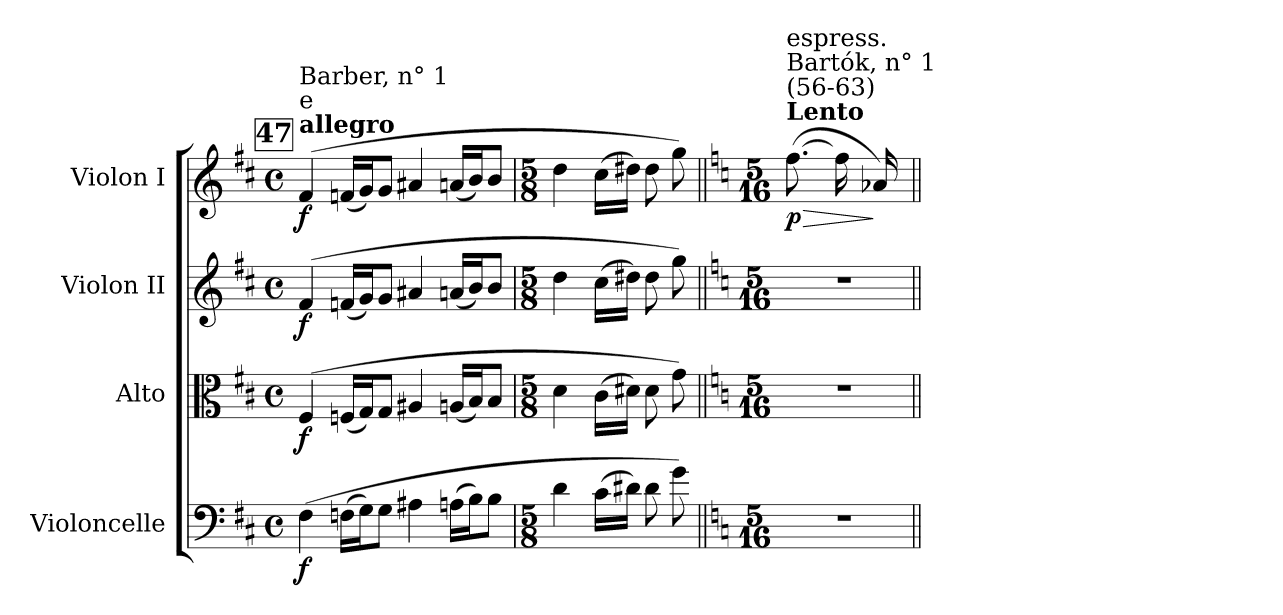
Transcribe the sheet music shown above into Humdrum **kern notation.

**kern	**dynam	**kern	**dynam	**kern	**dynam	**kern	**dynam
*part4	*part4	*part3	*part3	*part2	*part2	*part1	*part1
*staff4	*staff4	*staff3	*staff3	*staff2	*staff2	*staff1	*staff1
*I"Violoncelle	*	*I"Alto	*	*I"Violon II	*	*I"Violon I	*
*I'Vc.	*	*I'Alt.	*	*I'Vln. II	*	*I'Vln. I	*
!!LO:PB:g=z
*clefF4	*	*clefC3	*	*clefG2	*	*clefG2	*
*k[f#c#]	*	*k[f#c#]	*	*k[f#c#]	*	*k[f#c#]	*
*D:	*	*D:	*	*D:	*	*D:	*
*M4/4	*	*M4/4	*	*M4/4	*	*M4/4	*
*met(c)	*	*met(c)	*	*met(c)	*	*met(c)	*
*MM126	*	*MM126	*	*MM126	*	*MM126	*
!!LO:REH:place=s1:a:t=47
=93	=93	=93	=93	=93	=93	=93	=93
!	!	!	!	!	!	!LO:TX:a:B:t=allegro	!
!	!	!	!	!	!	!LO:TX:a:t=e	!
!	!	!	!	!	!	!LO:TX:a:t=Barber, n° 1	!
!	!LO:DY:b	!	!LO:DY:b	!	!LO:DY:b	!	!LO:DY:b
(4F#\	f	(4F#/	f	(4f#/	f	(4f#/	f
(16Fn\LL	.	(16Fn/LL	.	(16fn/LL	.	(16fn/LL	.
16G\J)	.	16G/J)	.	16g/J)	.	16g/J)	.
8G\J	.	8G/J	.	8g/J	.	8g/J	.
4A#X\	.	4A#X/	.	4a#X/	.	4a#X/	.
(16An\LL	.	(16An/LL	.	(16an/LL	.	(16an/LL	.
16B\J)	.	16B/J)	.	16b/J)	.	16b/J)	.
8B\J	.	8B/J	.	8b/J	.	8b/J	.
=94	=94	=94	=94	=94	=94	=94	=94
*M5/8	*	*M5/8	*	*M5/8	*	*M5/8	*
4d\	.	4d\	.	4dd\	.	4dd\	.
(16c#\LL	.	(16c#\LL	.	(16cc#\LL	.	(16cc#\LL	.
16d#X\JJ)	.	16d#X\JJ)	.	16dd#X\JJ)	.	16dd#X\JJ)	.
8d#\	.	8d#\	.	8dd#\	.	8dd#\	.
8g\)	.	8g\)	.	8gg\)	.	8gg\)	.
=95||	=95||	=95||	=95||	=95||	=95||	=95||	=95||
!!LO:REH:place=s1:a:t=48
*k[]	*	*k[]	*	*k[]	*	*k[]	*
*C:	*	*C:	*	*C:	*	*C:	*
*M5/16	*	*M5/16	*	*M5/16	*	*M5/16	*
*	*	*	*	*	*	*MM30	*
!	!	!	!	!	!	!LO:TX:a:B:t=Lento	!
!	!	!	!	!	!	!LO:TX:a:t=(56-63)	!
!	!	!	!	!	!	!LO:TX:a:t=Bartók, n° 1	!
!	!	!	!	!	!	!LO:TX:a:t=espress.	!
!	!	!	!	!	!	!	!LO:HP:b
!	!	!	!	!	!	!	!LO:DY:n=1:b
16%5r	.	16%5r	.	16%5r	.	([8.ff\	> p
.	.	.	.	.	.	16ff\]	.
.	.	.	.	.	.	16a-X/)	]
=||	=||	=||	=||	=||	=||	=||	=||
*-	*-	*-	*-	*-	*-	*-	*-
